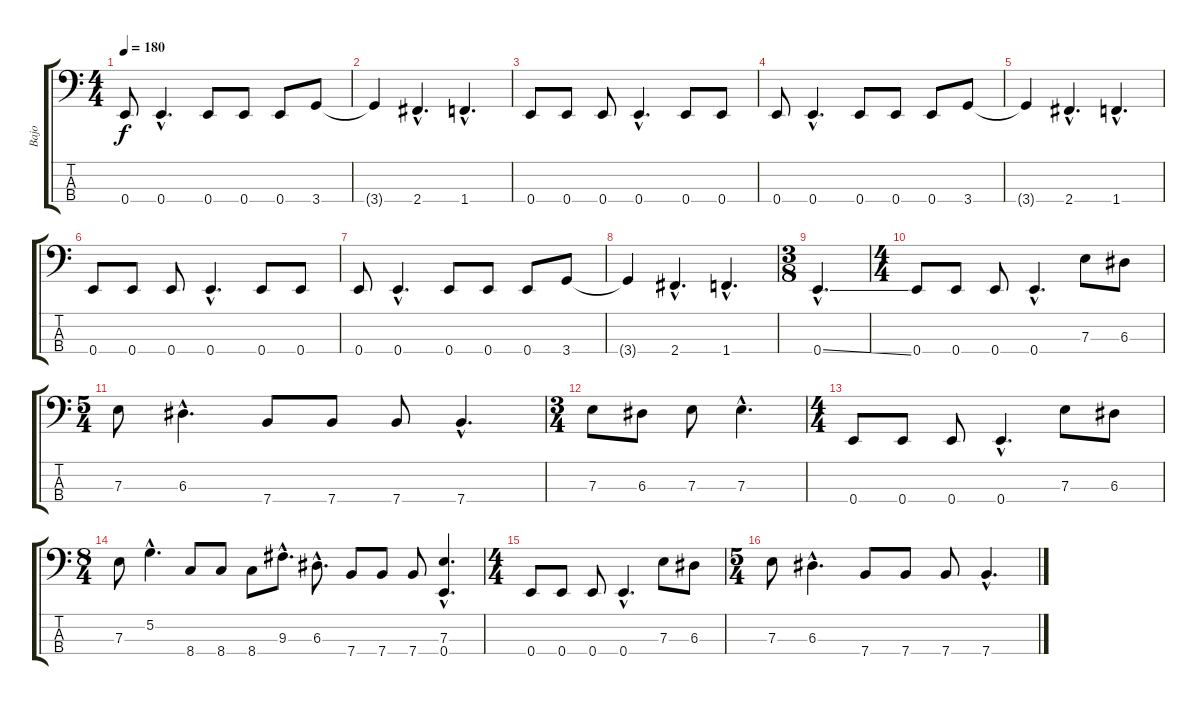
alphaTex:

\track ("Bajo" "Bajo") {instrument electricbassfinger}
\staff {score tabs}
\tuning (G2 D2 A1 E1) {hide}
\ts (4 4)
\tempo 180
\clef f4
\ks c
0.4.8{dy f} 0.4{hac}.4{d} 0.4.8 0.4.8 0.4.8 3.4.8 |
3.4{t}.4 2.4{hac}.4{d} 1.4{hac}.4{d} |
0.4.8 0.4.8 0.4.8 0.4{hac}.4{d} 0.4.8 0.4.8 |
0.4.8 0.4{hac}.4{d} 0.4.8 0.4.8 0.4.8 3.4.8 |
3.4{t}.4 2.4{hac}.4{d} 1.4{hac}.4{d} |
0.4.8 0.4.8 0.4.8 0.4{hac}.4{d} 0.4.8 0.4.8 |
0.4.8 0.4{hac}.4{d} 0.4.8 0.4.8 0.4.8 3.4.8 |
3.4{t}.4 2.4{hac}.4{d} 1.4{hac}.4{d} |
\ts (3 8)
0.4{ss hac}.4{d} |
\ts (4 4)
0.4.8 0.4.8 0.4.8 0.4{hac}.4{d} 7.3.8 6.3.8 |
\ts (5 4)
7.3.8 6.3{hac}.4{d} 7.4.8 7.4.8 7.4.8 7.4{hac}.4{d} |
\ts (3 4)
7.3.8 6.3.8 7.3.8 7.3{hac}.4{d} |
\ts (4 4)
0.4.8 0.4.8 0.4.8 0.4{hac}.4{d} 7.3.8 6.3.8 |
\ts (8 4)
7.3.8 5.2{hac}.4{d} 8.4.8 8.4.8 8.4.8 9.3{hac}.8{d} 6.3{hac}.8{d} 7.4.8 7.4.8 7.4.8 (7.3{hac} 0.4{hac}).4{d} |
\ts (4 4)
0.4.8 0.4.8 0.4.8 0.4{hac}.4{d} 7.3.8 6.3.8 |
\ts (5 4)
7.3.8 6.3{hac}.4{d} 7.4.8 7.4.8 7.4.8 7.4{hac}.4{d}
